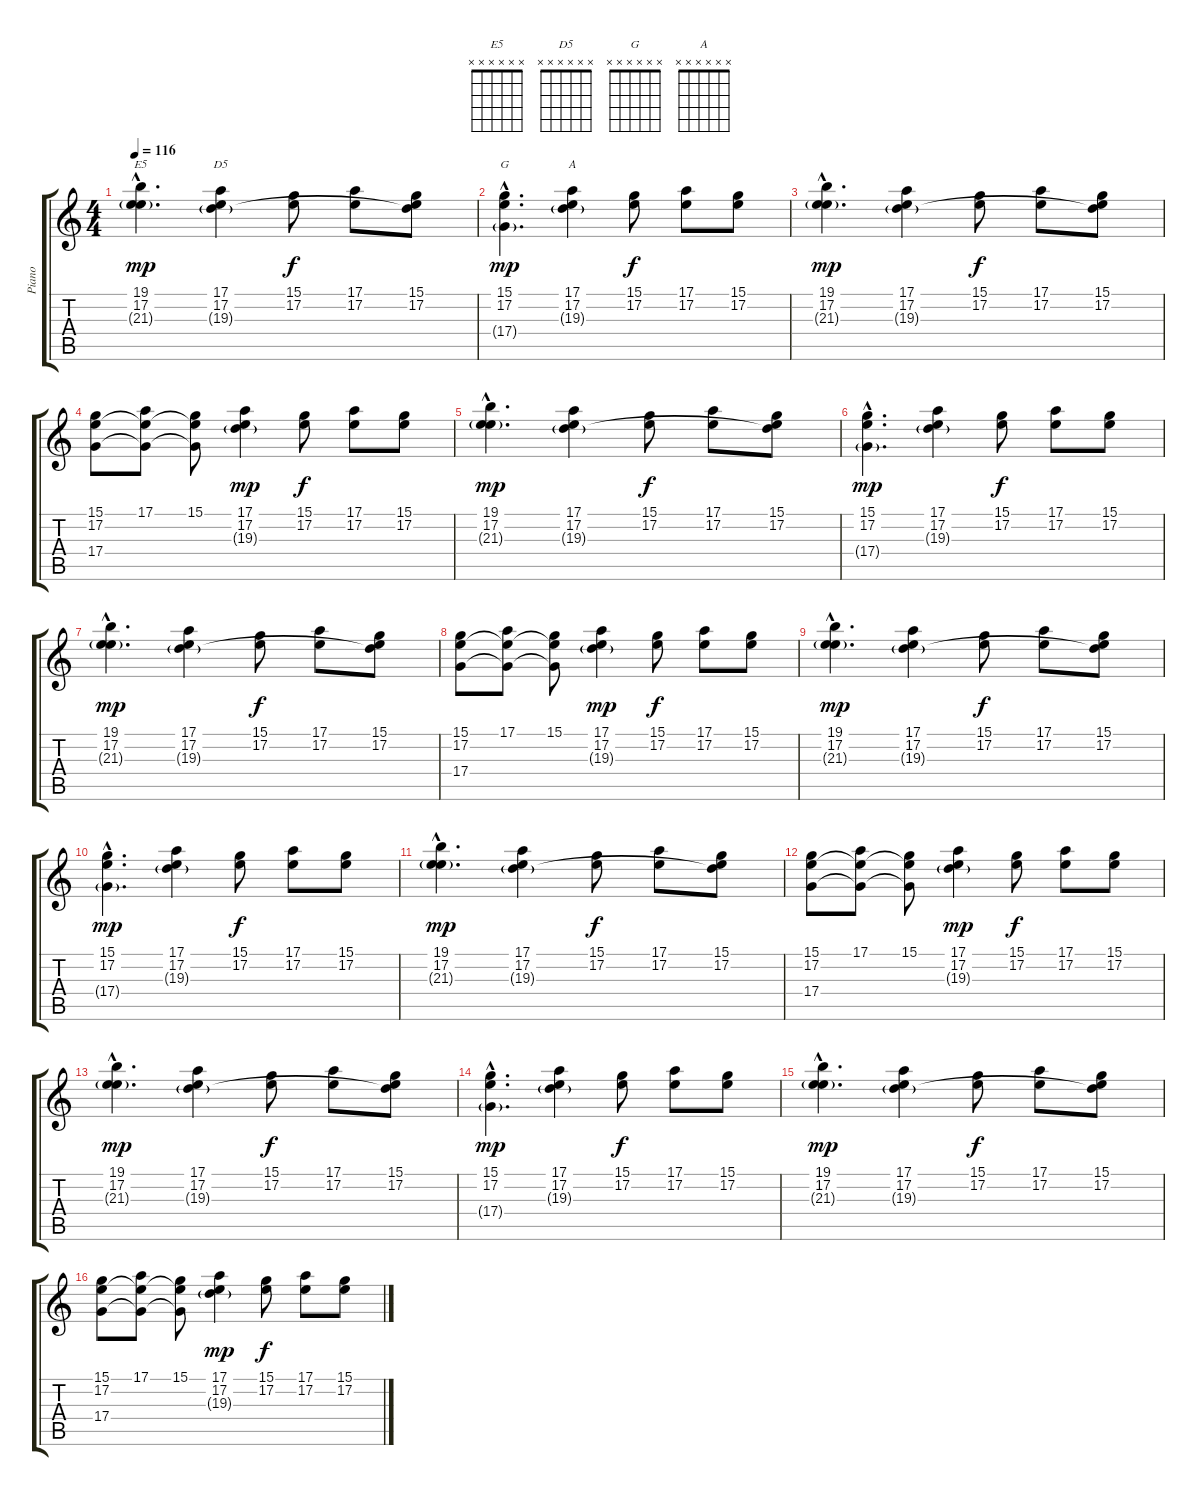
\track ("Piano" "Piano") {instrument electricgrandpiano}
\staff {score tabs}
\tuning (E4 B3 G3 D3 A2 E2) {hide}
\chord ("E5" x x x x x x) {firstfret 0}
\chord ("D5" x x x x x x) {firstfret 0}
\chord ("G" x x x x x x) {firstfret 0}
\chord ("A" x x x x x x) {firstfret 0}
\ts (4 4)
\tempo 116
\clef g2
\ks c
(19.1{hac} 17.2{hac} 21.3{g hac}).4{d ch "E5" dy mp} (17.1 17.2 19.3{g}).4{ch "D5"} (15.1 17.2).8{dy f} (17.1 17.2).8 (15.1 17.2 19.3{t}).8 |
(15.1{hac} 17.2{hac} 17.4{g hac}).4{d ch "G" dy mp} (17.1 17.2 19.3{g}).4{ch "A"} (15.1 17.2).8{dy f} (17.1 17.2).8 (15.1 17.2).8 |
(19.1{hac} 17.2{hac} 21.3{g hac}).4{d dy mp} (17.1 17.2 19.3{g}).4 (15.1 17.2).8{dy f} (17.1 17.2).8 (15.1 17.2 19.3{t}).8 |
(15.1 17.2 17.4).8 (17.1 17.2{t} 17.4{t}).8 (15.1 17.2{t} 17.4{t}).8 (17.1 17.2 19.3{g}).4{dy mp} (15.1 17.2).8{dy f} (17.1 17.2).8 (15.1 17.2).8 |
(19.1{hac} 17.2{hac} 21.3{g hac}).4{d dy mp} (17.1 17.2 19.3{g}).4 (15.1 17.2).8{dy f} (17.1 17.2).8 (15.1 17.2 19.3{t}).8 |
(15.1{hac} 17.2{hac} 17.4{g hac}).4{d dy mp} (17.1 17.2 19.3{g}).4 (15.1 17.2).8{dy f} (17.1 17.2).8 (15.1 17.2).8 |
(19.1{hac} 17.2{hac} 21.3{g hac}).4{d dy mp} (17.1 17.2 19.3{g}).4 (15.1 17.2).8{dy f} (17.1 17.2).8 (15.1 17.2 19.3{t}).8 |
(15.1 17.2 17.4).8 (17.1 17.2{t} 17.4{t}).8 (15.1 17.2{t} 17.4{t}).8 (17.1 17.2 19.3{g}).4{dy mp} (15.1 17.2).8{dy f} (17.1 17.2).8 (15.1 17.2).8 |
(19.1{hac} 17.2{hac} 21.3{g hac}).4{d dy mp} (17.1 17.2 19.3{g}).4 (15.1 17.2).8{dy f} (17.1 17.2).8 (15.1 17.2 19.3{t}).8 |
(15.1{hac} 17.2{hac} 17.4{g hac}).4{d dy mp} (17.1 17.2 19.3{g}).4 (15.1 17.2).8{dy f} (17.1 17.2).8 (15.1 17.2).8 |
(19.1{hac} 17.2{hac} 21.3{g hac}).4{d dy mp} (17.1 17.2 19.3{g}).4 (15.1 17.2).8{dy f} (17.1 17.2).8 (15.1 17.2 19.3{t}).8 |
(15.1 17.2 17.4).8 (17.1 17.2{t} 17.4{t}).8 (15.1 17.2{t} 17.4{t}).8 (17.1 17.2 19.3{g}).4{dy mp} (15.1 17.2).8{dy f} (17.1 17.2).8 (15.1 17.2).8 |
(19.1{hac} 17.2{hac} 21.3{g hac}).4{d dy mp} (17.1 17.2 19.3{g}).4 (15.1 17.2).8{dy f} (17.1 17.2).8 (15.1 17.2 19.3{t}).8 |
(15.1{hac} 17.2{hac} 17.4{g hac}).4{d dy mp} (17.1 17.2 19.3{g}).4 (15.1 17.2).8{dy f} (17.1 17.2).8 (15.1 17.2).8 |
(19.1{hac} 17.2{hac} 21.3{g hac}).4{d dy mp} (17.1 17.2 19.3{g}).4 (15.1 17.2).8{dy f} (17.1 17.2).8 (15.1 17.2 19.3{t}).8 |
(15.1 17.2 17.4).8 (17.1 17.2{t} 17.4{t}).8 (15.1 17.2{t} 17.4{t}).8 (17.1 17.2 19.3{g}).4{dy mp} (15.1 17.2).8{dy f} (17.1 17.2).8 (15.1 17.2).8
